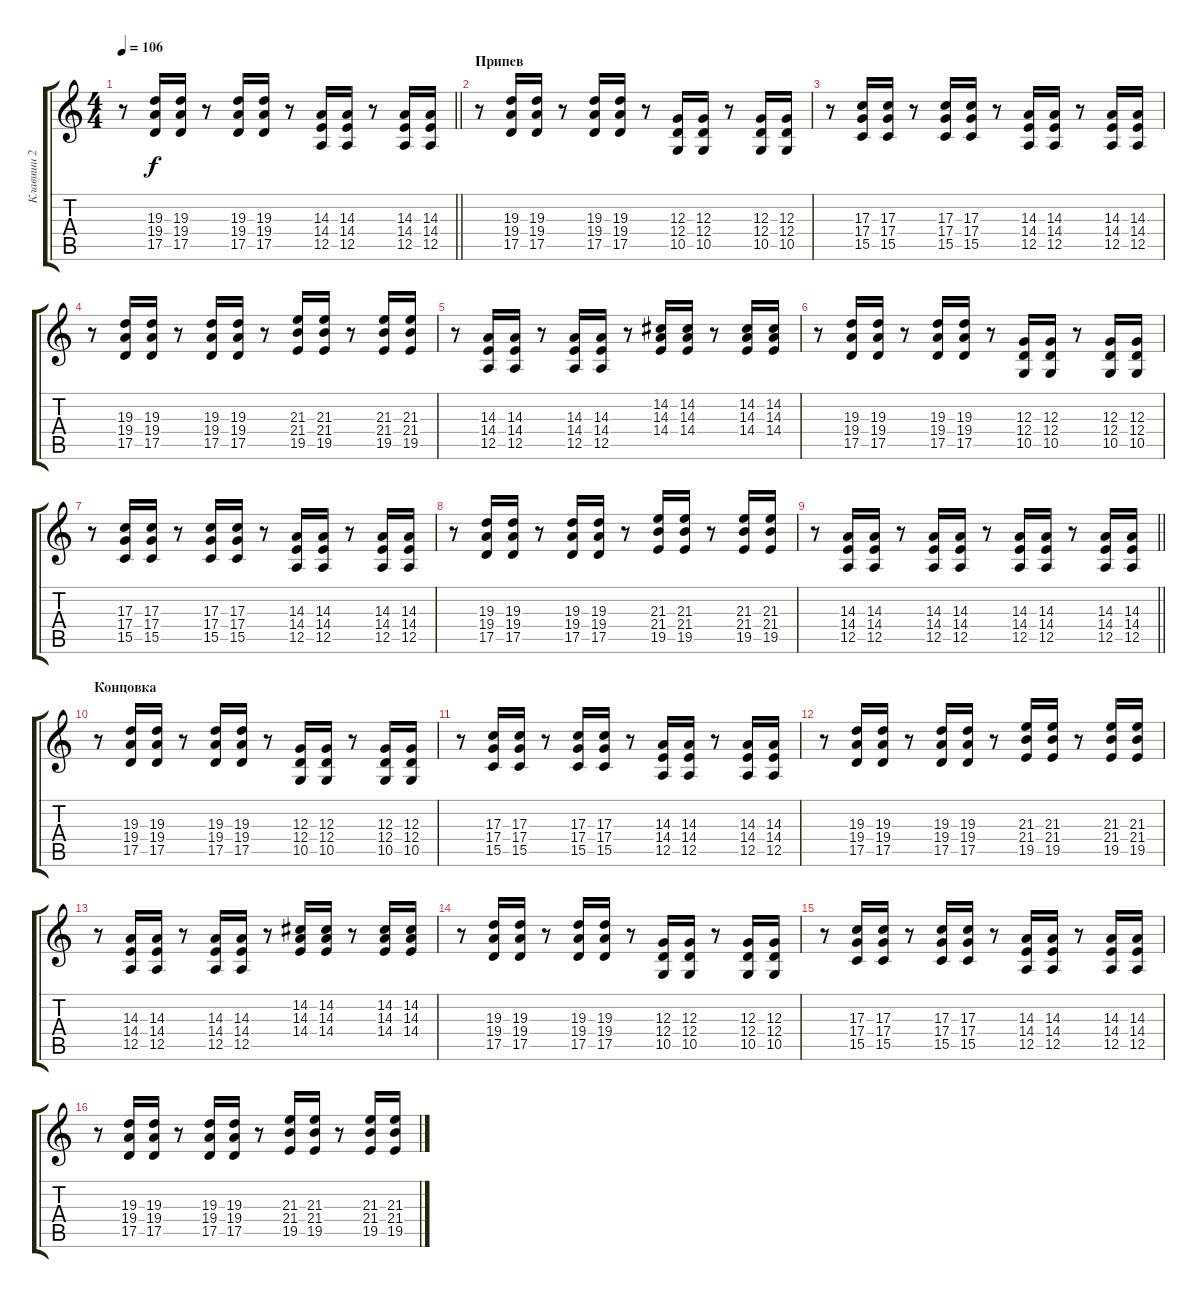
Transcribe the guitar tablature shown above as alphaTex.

\track ("Клавиши 2" "Клавиши 2") {instrument pizzicatostrings}
\staff {score tabs}
\tuning (E4 B3 G3 D3 A2 E2) {hide}
\ts (4 4)
\tempo 106
\clef g2
\barLineRight lightlight
\ks c
r.8{dy f} (19.3 19.4 17.5).16 (19.3 19.4 17.5).16 r.8 (19.3 19.4 17.5).16 (19.3 19.4 17.5).16 r.8 (14.3 14.4 12.5).16 (14.3 14.4 12.5).16 r.8 (14.3 14.4 12.5).16 (14.3 14.4 12.5).16 |
\section ("" "Припев")
r.8 (19.3 19.4 17.5).16 (19.3 19.4 17.5).16 r.8 (19.3 19.4 17.5).16 (19.3 19.4 17.5).16 r.8 (12.3 12.4 10.5).16 (12.3 12.4 10.5).16 r.8 (12.3 12.4 10.5).16 (12.3 12.4 10.5).16 |
r.8 (17.3 17.4 15.5).16 (17.3 17.4 15.5).16 r.8 (17.3 17.4 15.5).16 (17.3 17.4 15.5).16 r.8 (14.3 14.4 12.5).16 (14.3 14.4 12.5).16 r.8 (14.3 14.4 12.5).16 (14.3 14.4 12.5).16 |
r.8 (19.3 19.4 17.5).16 (19.3 19.4 17.5).16 r.8 (19.3 19.4 17.5).16 (19.3 19.4 17.5).16 r.8 (21.3 21.4 19.5).16 (21.3 21.4 19.5).16 r.8 (21.3 21.4 19.5).16 (21.3 21.4 19.5).16 |
r.8 (14.3 14.4 12.5).16 (14.3 14.4 12.5).16 r.8 (14.3 14.4 12.5).16 (14.3 14.4 12.5).16 r.8 (14.2 14.3 14.4).16 (14.2 14.3 14.4).16 r.8 (14.2 14.3 14.4).16 (14.2 14.3 14.4).16 |
r.8 (19.3 19.4 17.5).16 (19.3 19.4 17.5).16 r.8 (19.3 19.4 17.5).16 (19.3 19.4 17.5).16 r.8 (12.3 12.4 10.5).16 (12.3 12.4 10.5).16 r.8 (12.3 12.4 10.5).16 (12.3 12.4 10.5).16 |
r.8 (17.3 17.4 15.5).16 (17.3 17.4 15.5).16 r.8 (17.3 17.4 15.5).16 (17.3 17.4 15.5).16 r.8 (14.3 14.4 12.5).16 (14.3 14.4 12.5).16 r.8 (14.3 14.4 12.5).16 (14.3 14.4 12.5).16 |
r.8 (19.3 19.4 17.5).16 (19.3 19.4 17.5).16 r.8 (19.3 19.4 17.5).16 (19.3 19.4 17.5).16 r.8 (21.3 21.4 19.5).16 (21.3 21.4 19.5).16 r.8 (21.3 21.4 19.5).16 (21.3 21.4 19.5).16 |
\barLineRight lightlight
r.8 (14.3 14.4 12.5).16 (14.3 14.4 12.5).16 r.8 (14.3 14.4 12.5).16 (14.3 14.4 12.5).16 r.8 (14.3 14.4 12.5).16 (14.3 14.4 12.5).16 r.8 (14.3 14.4 12.5).16 (14.3 14.4 12.5).16 |
\section ("" "Концовка")
r.8 (19.3 19.4 17.5).16 (19.3 19.4 17.5).16 r.8 (19.3 19.4 17.5).16 (19.3 19.4 17.5).16 r.8 (12.3 12.4 10.5).16 (12.3 12.4 10.5).16 r.8 (12.3 12.4 10.5).16 (12.3 12.4 10.5).16 |
r.8 (17.3 17.4 15.5).16 (17.3 17.4 15.5).16 r.8 (17.3 17.4 15.5).16 (17.3 17.4 15.5).16 r.8 (14.3 14.4 12.5).16 (14.3 14.4 12.5).16 r.8 (14.3 14.4 12.5).16 (14.3 14.4 12.5).16 |
r.8 (19.3 19.4 17.5).16 (19.3 19.4 17.5).16 r.8 (19.3 19.4 17.5).16 (19.3 19.4 17.5).16 r.8 (21.3 21.4 19.5).16 (21.3 21.4 19.5).16 r.8 (21.3 21.4 19.5).16 (21.3 21.4 19.5).16 |
r.8 (14.3 14.4 12.5).16 (14.3 14.4 12.5).16 r.8 (14.3 14.4 12.5).16 (14.3 14.4 12.5).16 r.8 (14.2 14.3 14.4).16 (14.2 14.3 14.4).16 r.8 (14.2 14.3 14.4).16 (14.2 14.3 14.4).16 |
r.8 (19.3 19.4 17.5).16 (19.3 19.4 17.5).16 r.8 (19.3 19.4 17.5).16 (19.3 19.4 17.5).16 r.8 (12.3 12.4 10.5).16 (12.3 12.4 10.5).16 r.8 (12.3 12.4 10.5).16 (12.3 12.4 10.5).16 |
r.8 (17.3 17.4 15.5).16 (17.3 17.4 15.5).16 r.8 (17.3 17.4 15.5).16 (17.3 17.4 15.5).16 r.8 (14.3 14.4 12.5).16 (14.3 14.4 12.5).16 r.8 (14.3 14.4 12.5).16 (14.3 14.4 12.5).16 |
r.8 (19.3 19.4 17.5).16 (19.3 19.4 17.5).16 r.8 (19.3 19.4 17.5).16 (19.3 19.4 17.5).16 r.8 (21.3 21.4 19.5).16 (21.3 21.4 19.5).16 r.8 (21.3 21.4 19.5).16 (21.3 21.4 19.5).16
